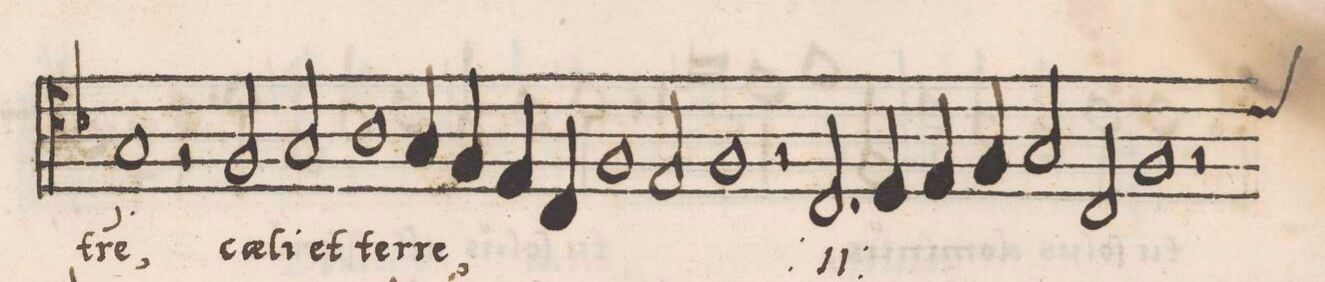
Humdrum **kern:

**kern	**text
*I"CANTVS	*
*clefC4	*
*k[b-]	*
*met(C|)	*
*M2/1	*
1G	-r(a)e,
2r	.
2F/	c(ae)-
=9-	=9-
2G/	-li
1A	et
4G/	ter-
4F/	-re,
=10-	=10-
4E/	.
4C/	.
1F	.
2E/	.
=11-	=11-
1F	.
2r	.
*	*ij
2.C/	c(ae)-
=12-	=12-
4D/	.
4E/	-li
4F/	et
2G/	ter-
2C/	.
=13-	=13-
1F	-re,
*	*Xij
2r	.
*custos:c	*
*-	*-
